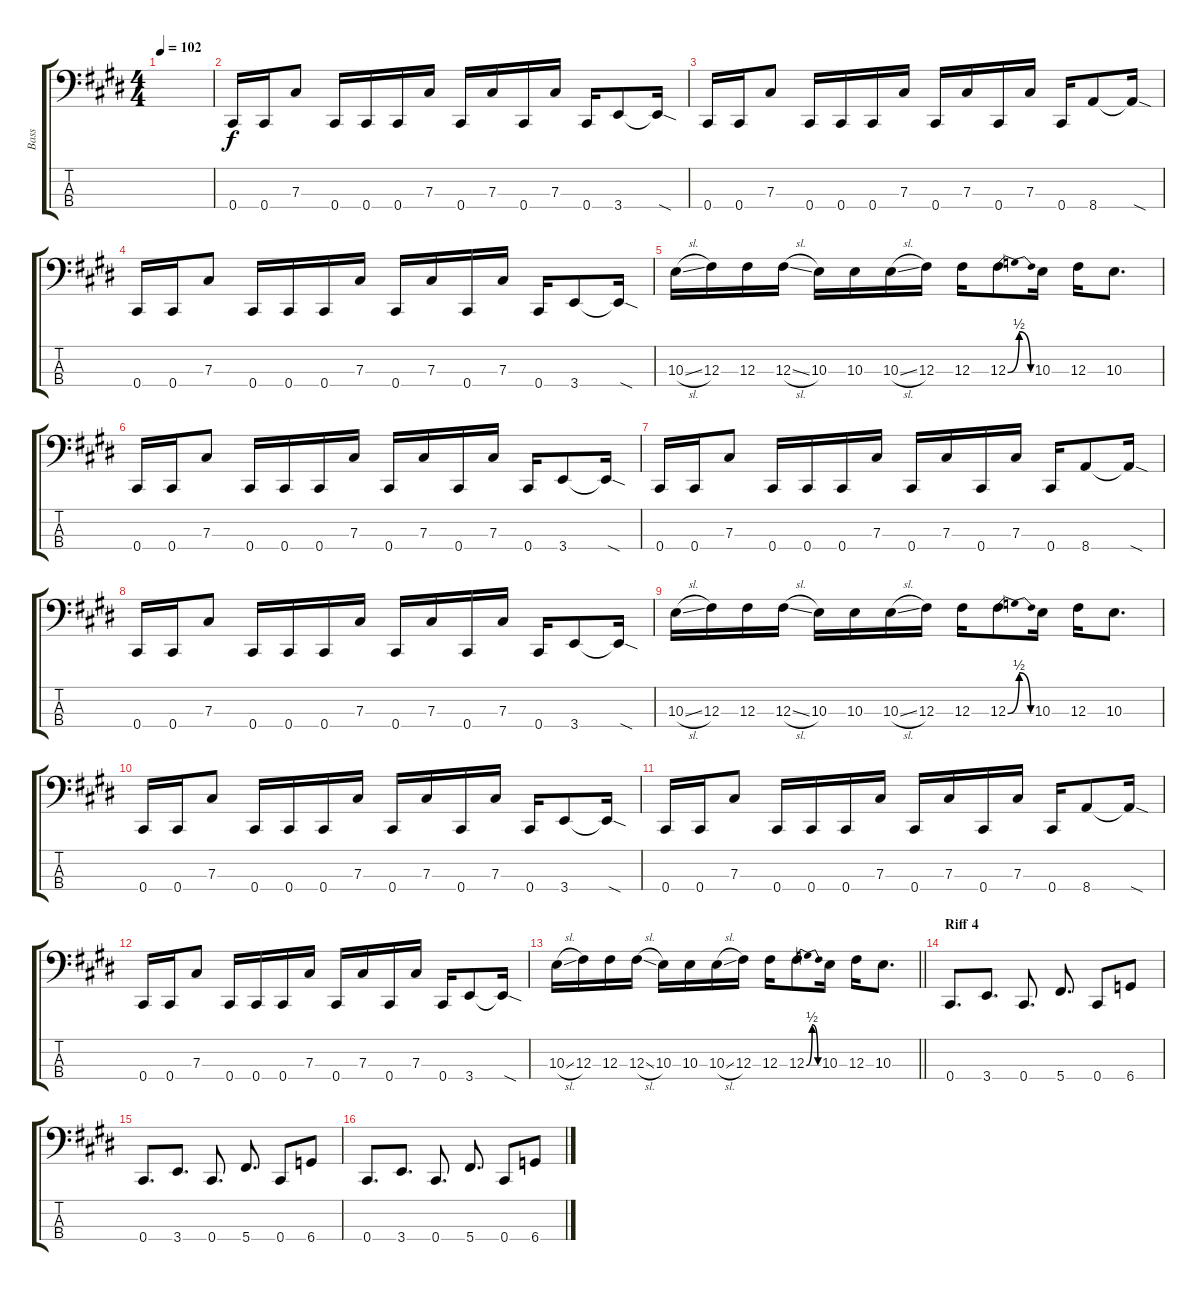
\track ("Bass" "Bass") {instrument electricbassfinger}
\staff {score tabs}
\tuning (E2 B1 Gb1 Db1) {hide}
\ts (4 4)
\tempo 102
\clef f4
\ks e
|
0.4.16 0.4.16 7.3.8 0.4.16 0.4.16 0.4.16 7.3.16 0.4.16 7.3.16 0.4.16 7.3.16 0.4.16 3.4.8 3.4{sod t}.16 |
0.4.16 0.4.16 7.3.8 0.4.16 0.4.16 0.4.16 7.3.16 0.4.16 7.3.16 0.4.16 7.3.16 0.4.16 8.4.8 8.4{sod t}.16 |
0.4.16 0.4.16 7.3.8 0.4.16 0.4.16 0.4.16 7.3.16 0.4.16 7.3.16 0.4.16 7.3.16 0.4.16 3.4.8 3.4{sod t}.16 |
10.3{sl}.16 12.3.16 12.3.16 12.3{sl}.16 10.3.16 10.3.16 10.3{sl}.16 12.3.16 12.3.16 12.3{be (bendrelease 0 0 30 2 30 2 60 0)}.8 10.3.16 12.3.16 10.3.8{d} |
0.4.16 0.4.16 7.3.8 0.4.16 0.4.16 0.4.16 7.3.16 0.4.16 7.3.16 0.4.16 7.3.16 0.4.16 3.4.8 3.4{sod t}.16 |
0.4.16 0.4.16 7.3.8 0.4.16 0.4.16 0.4.16 7.3.16 0.4.16 7.3.16 0.4.16 7.3.16 0.4.16 8.4.8 8.4{sod t}.16 |
0.4.16 0.4.16 7.3.8 0.4.16 0.4.16 0.4.16 7.3.16 0.4.16 7.3.16 0.4.16 7.3.16 0.4.16 3.4.8 3.4{sod t}.16 |
10.3{sl}.16 12.3.16 12.3.16 12.3{sl}.16 10.3.16 10.3.16 10.3{sl}.16 12.3.16 12.3.16 12.3{be (bendrelease 0 0 30 2 30 2 60 0)}.8 10.3.16 12.3.16 10.3.8{d} |
0.4.16 0.4.16 7.3.8 0.4.16 0.4.16 0.4.16 7.3.16 0.4.16 7.3.16 0.4.16 7.3.16 0.4.16 3.4.8 3.4{sod t}.16 |
0.4.16 0.4.16 7.3.8 0.4.16 0.4.16 0.4.16 7.3.16 0.4.16 7.3.16 0.4.16 7.3.16 0.4.16 8.4.8 8.4{sod t}.16 |
0.4.16 0.4.16 7.3.8 0.4.16 0.4.16 0.4.16 7.3.16 0.4.16 7.3.16 0.4.16 7.3.16 0.4.16 3.4.8 3.4{sod t}.16 |
\barLineRight lightlight
10.3{sl}.16 12.3.16 12.3.16 12.3{sl}.16 10.3.16 10.3.16 10.3{sl}.16 12.3.16 12.3.16 12.3{be (bendrelease 0 0 30 2 30 2 60 0)}.8 10.3.16 12.3.16 10.3.8{d} |
\section ("" "Riff 4")
0.4.8{d} 3.4.8{d} 0.4.8{d} 5.4.8{d} 0.4.8 6.4.8 |
0.4.8{d} 3.4.8{d} 0.4.8{d} 5.4.8{d} 0.4.8 6.4.8 |
0.4.8{d} 3.4.8{d} 0.4.8{d} 5.4.8{d} 0.4.8 6.4.8
